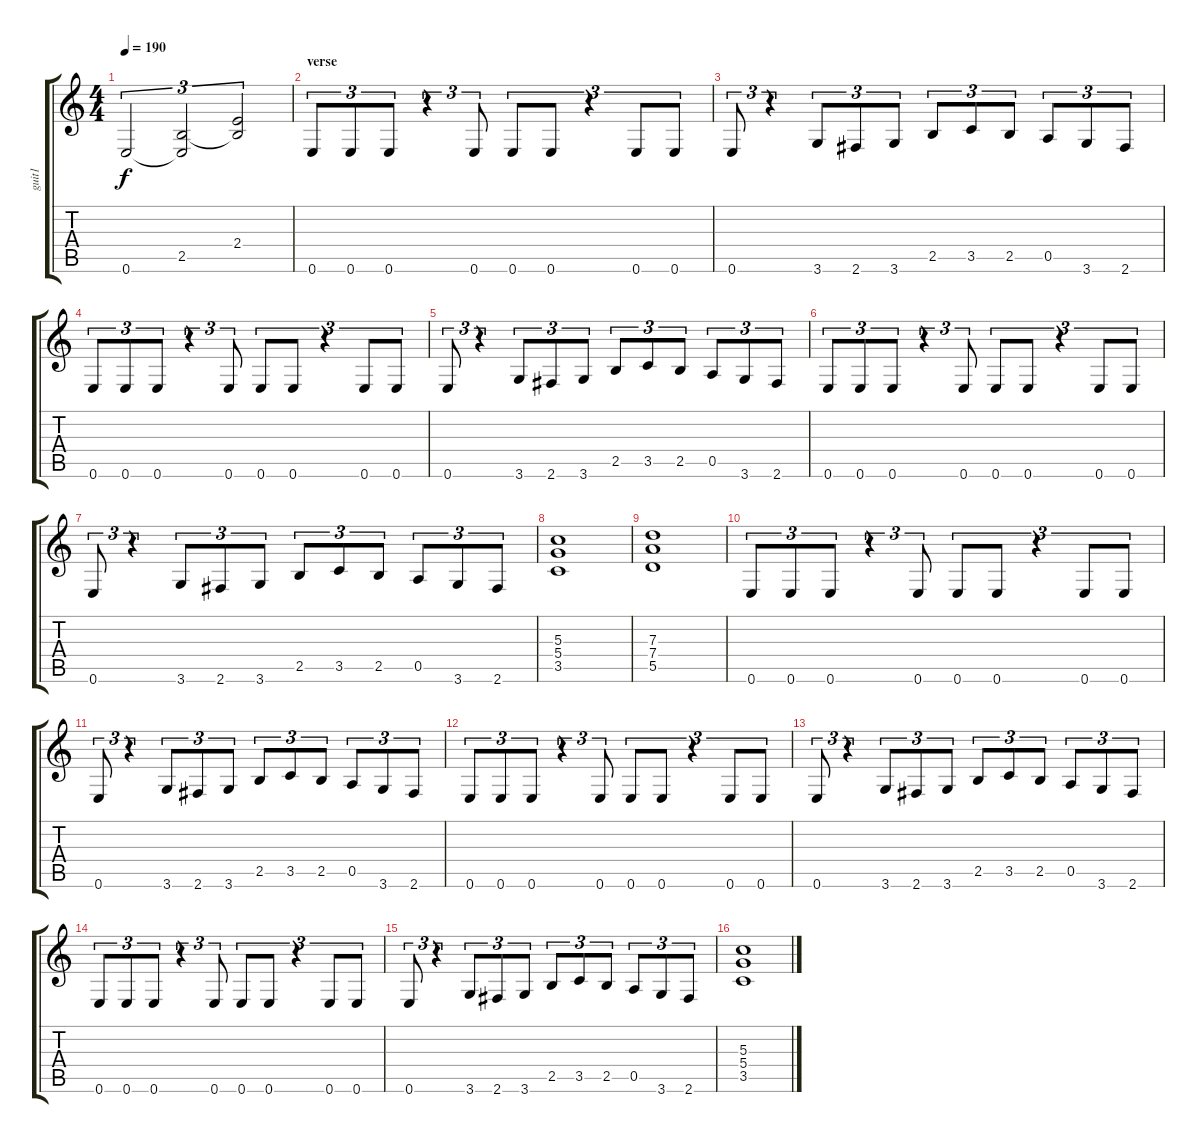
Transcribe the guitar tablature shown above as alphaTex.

\track ("guit1" "guit1") {instrument distortionguitar}
\staff {score tabs}
\tuning (E4 B3 G3 D3 A2 E2) {hide}
\ts (4 4)
\tempo 190
\clef g2
\ks c
0.6.2{tu (3 2) dy f} (2.5 0.6{t}).2{tu (3 2)} (2.4 2.5{t}).2{tu (3 2)} |
\section ("" "verse")
0.6.8{tu (3 2)} 0.6.8{tu (3 2)} 0.6.8{tu (3 2)} r.4{tu (3 2)} 0.6.8{tu (3 2)} 0.6.8{tu (3 2)} 0.6.8{tu (3 2)} r.4{tu (3 2)} 0.6.8{tu (3 2)} 0.6.8{tu (3 2)} |
0.6.8{tu (3 2)} r.4{tu (3 2)} 3.6.8{tu (3 2)} 2.6.8{tu (3 2)} 3.6.8{tu (3 2)} 2.5.8{tu (3 2)} 3.5.8{tu (3 2)} 2.5.8{tu (3 2)} 0.5.8{tu (3 2)} 3.6.8{tu (3 2)} 2.6.8{tu (3 2)} |
0.6.8{tu (3 2)} 0.6.8{tu (3 2)} 0.6.8{tu (3 2)} r.4{tu (3 2)} 0.6.8{tu (3 2)} 0.6.8{tu (3 2)} 0.6.8{tu (3 2)} r.4{tu (3 2)} 0.6.8{tu (3 2)} 0.6.8{tu (3 2)} |
0.6.8{tu (3 2)} r.4{tu (3 2)} 3.6.8{tu (3 2)} 2.6.8{tu (3 2)} 3.6.8{tu (3 2)} 2.5.8{tu (3 2)} 3.5.8{tu (3 2)} 2.5.8{tu (3 2)} 0.5.8{tu (3 2)} 3.6.8{tu (3 2)} 2.6.8{tu (3 2)} |
0.6.8{tu (3 2)} 0.6.8{tu (3 2)} 0.6.8{tu (3 2)} r.4{tu (3 2)} 0.6.8{tu (3 2)} 0.6.8{tu (3 2)} 0.6.8{tu (3 2)} r.4{tu (3 2)} 0.6.8{tu (3 2)} 0.6.8{tu (3 2)} |
0.6.8{tu (3 2)} r.4{tu (3 2)} 3.6.8{tu (3 2)} 2.6.8{tu (3 2)} 3.6.8{tu (3 2)} 2.5.8{tu (3 2)} 3.5.8{tu (3 2)} 2.5.8{tu (3 2)} 0.5.8{tu (3 2)} 3.6.8{tu (3 2)} 2.6.8{tu (3 2)} |
(5.3 5.4 3.5).1 |
(7.3 7.4 5.5).1 |
0.6.8{tu (3 2)} 0.6.8{tu (3 2)} 0.6.8{tu (3 2)} r.4{tu (3 2)} 0.6.8{tu (3 2)} 0.6.8{tu (3 2)} 0.6.8{tu (3 2)} r.4{tu (3 2)} 0.6.8{tu (3 2)} 0.6.8{tu (3 2)} |
0.6.8{tu (3 2)} r.4{tu (3 2)} 3.6.8{tu (3 2)} 2.6.8{tu (3 2)} 3.6.8{tu (3 2)} 2.5.8{tu (3 2)} 3.5.8{tu (3 2)} 2.5.8{tu (3 2)} 0.5.8{tu (3 2)} 3.6.8{tu (3 2)} 2.6.8{tu (3 2)} |
0.6.8{tu (3 2)} 0.6.8{tu (3 2)} 0.6.8{tu (3 2)} r.4{tu (3 2)} 0.6.8{tu (3 2)} 0.6.8{tu (3 2)} 0.6.8{tu (3 2)} r.4{tu (3 2)} 0.6.8{tu (3 2)} 0.6.8{tu (3 2)} |
0.6.8{tu (3 2)} r.4{tu (3 2)} 3.6.8{tu (3 2)} 2.6.8{tu (3 2)} 3.6.8{tu (3 2)} 2.5.8{tu (3 2)} 3.5.8{tu (3 2)} 2.5.8{tu (3 2)} 0.5.8{tu (3 2)} 3.6.8{tu (3 2)} 2.6.8{tu (3 2)} |
0.6.8{tu (3 2)} 0.6.8{tu (3 2)} 0.6.8{tu (3 2)} r.4{tu (3 2)} 0.6.8{tu (3 2)} 0.6.8{tu (3 2)} 0.6.8{tu (3 2)} r.4{tu (3 2)} 0.6.8{tu (3 2)} 0.6.8{tu (3 2)} |
0.6.8{tu (3 2)} r.4{tu (3 2)} 3.6.8{tu (3 2)} 2.6.8{tu (3 2)} 3.6.8{tu (3 2)} 2.5.8{tu (3 2)} 3.5.8{tu (3 2)} 2.5.8{tu (3 2)} 0.5.8{tu (3 2)} 3.6.8{tu (3 2)} 2.6.8{tu (3 2)} |
(5.3 5.4 3.5).1
